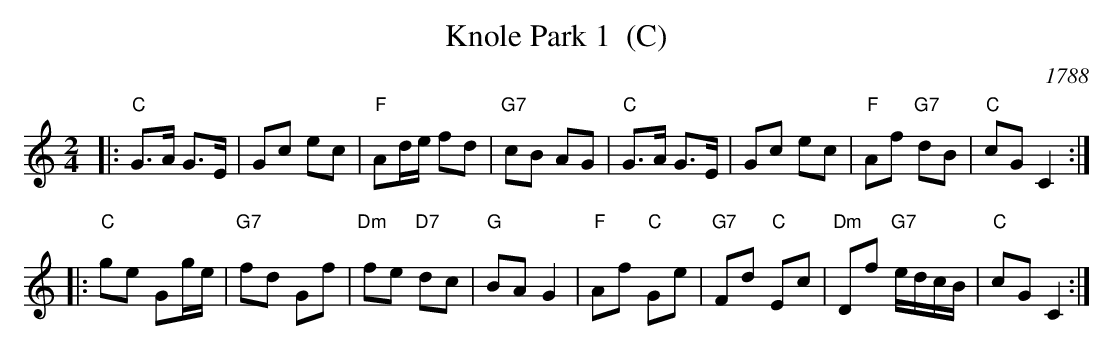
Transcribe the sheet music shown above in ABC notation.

X:1
T: Knole Park 1  (C)
O: 1788
M: 2/4
L: 1/16
K: C
|: "C"G3A G3E | G2c2 e2c2 | "F"A2de f2d2 | "G7"c2B2 A2G2 \
|  "C"G3A G3E | G2c2 e2c2 | "F"A2f2 "G7"d2B2 | "C"c2G2 C4 :|
|: "C"g2e2 G2ge | "G7"f2d2 G2f2 | "Dm"f2e2 "D7"d2c2 | "G"B2A2 G4 \
|  "F"A2f2 "C"G2e2 | "G7"F2d2 "C"E2c2 | "Dm"D2f2 "G7"edcB | "C"c2G2 C4 :|
